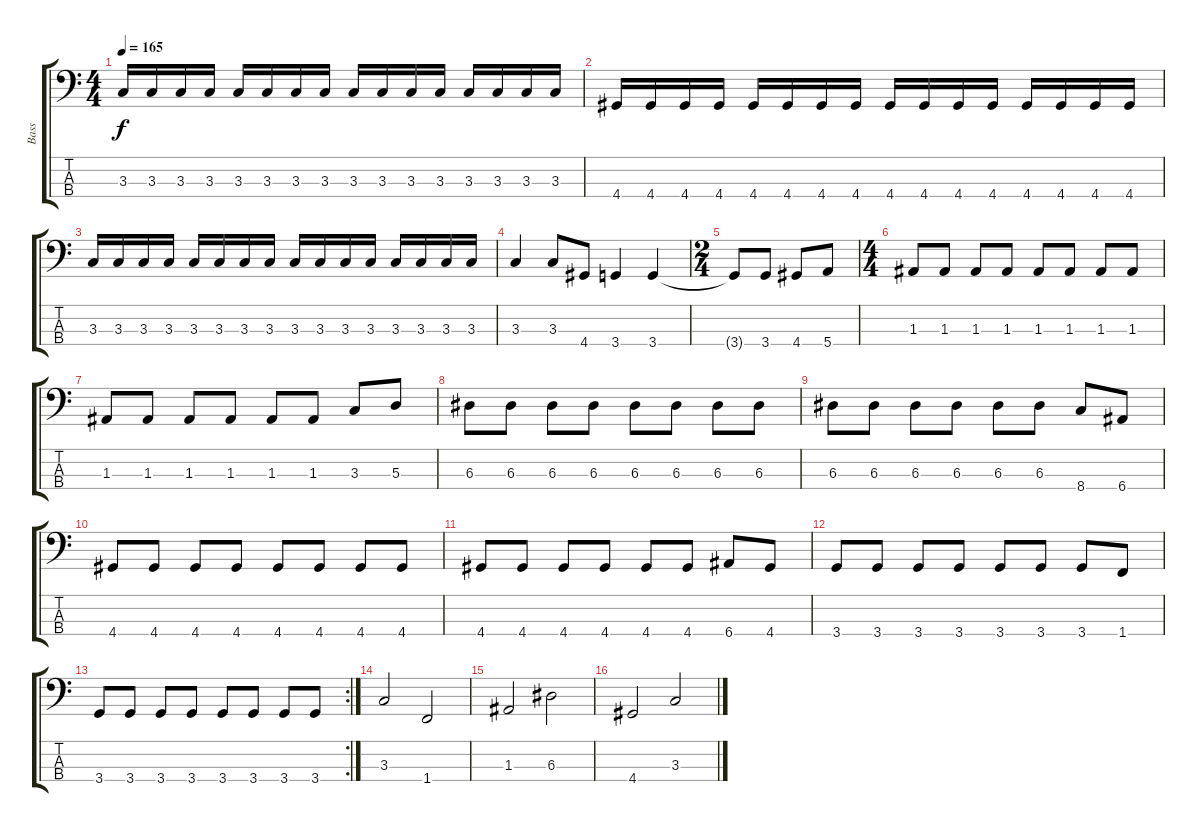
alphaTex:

\track ("Bass" "Bass") {instrument electricbassfinger}
\staff {score tabs}
\tuning (G2 D2 A1 E1) {hide}
\ts (4 4)
\tempo 165
\clef f4
\ks c
3.3.16{dy f} 3.3.16 3.3.16 3.3.16 3.3.16 3.3.16 3.3.16 3.3.16 3.3.16 3.3.16 3.3.16 3.3.16 3.3.16 3.3.16 3.3.16 3.3.16 |
4.4.16 4.4.16 4.4.16 4.4.16 4.4.16 4.4.16 4.4.16 4.4.16 4.4.16 4.4.16 4.4.16 4.4.16 4.4.16 4.4.16 4.4.16 4.4.16 |
3.3.16 3.3.16 3.3.16 3.3.16 3.3.16 3.3.16 3.3.16 3.3.16 3.3.16 3.3.16 3.3.16 3.3.16 3.3.16 3.3.16 3.3.16 3.3.16 |
3.3.4 3.3.8 4.4.8 3.4.4 3.4.4 |
\ts (2 4)
3.4{t}.8 3.4.8 4.4.8 5.4.8 |
\ts (4 4)
1.3.8 1.3.8 1.3.8 1.3.8 1.3.8 1.3.8 1.3.8 1.3.8 |
1.3.8 1.3.8 1.3.8 1.3.8 1.3.8 1.3.8 3.3.8 5.3.8 |
6.3.8 6.3.8 6.3.8 6.3.8 6.3.8 6.3.8 6.3.8 6.3.8 |
6.3.8 6.3.8 6.3.8 6.3.8 6.3.8 6.3.8 8.4.8 6.4.8 |
4.4.8 4.4.8 4.4.8 4.4.8 4.4.8 4.4.8 4.4.8 4.4.8 |
4.4.8 4.4.8 4.4.8 4.4.8 4.4.8 4.4.8 6.4.8 4.4.8 |
3.4.8 3.4.8 3.4.8 3.4.8 3.4.8 3.4.8 3.4.8 1.4.8 |
\rc 2
3.4.8 3.4.8 3.4.8 3.4.8 3.4.8 3.4.8 3.4.8 3.4.8 |
3.3.2 1.4.2 |
1.3.2 6.3.2 |
4.4.2 3.3.2
